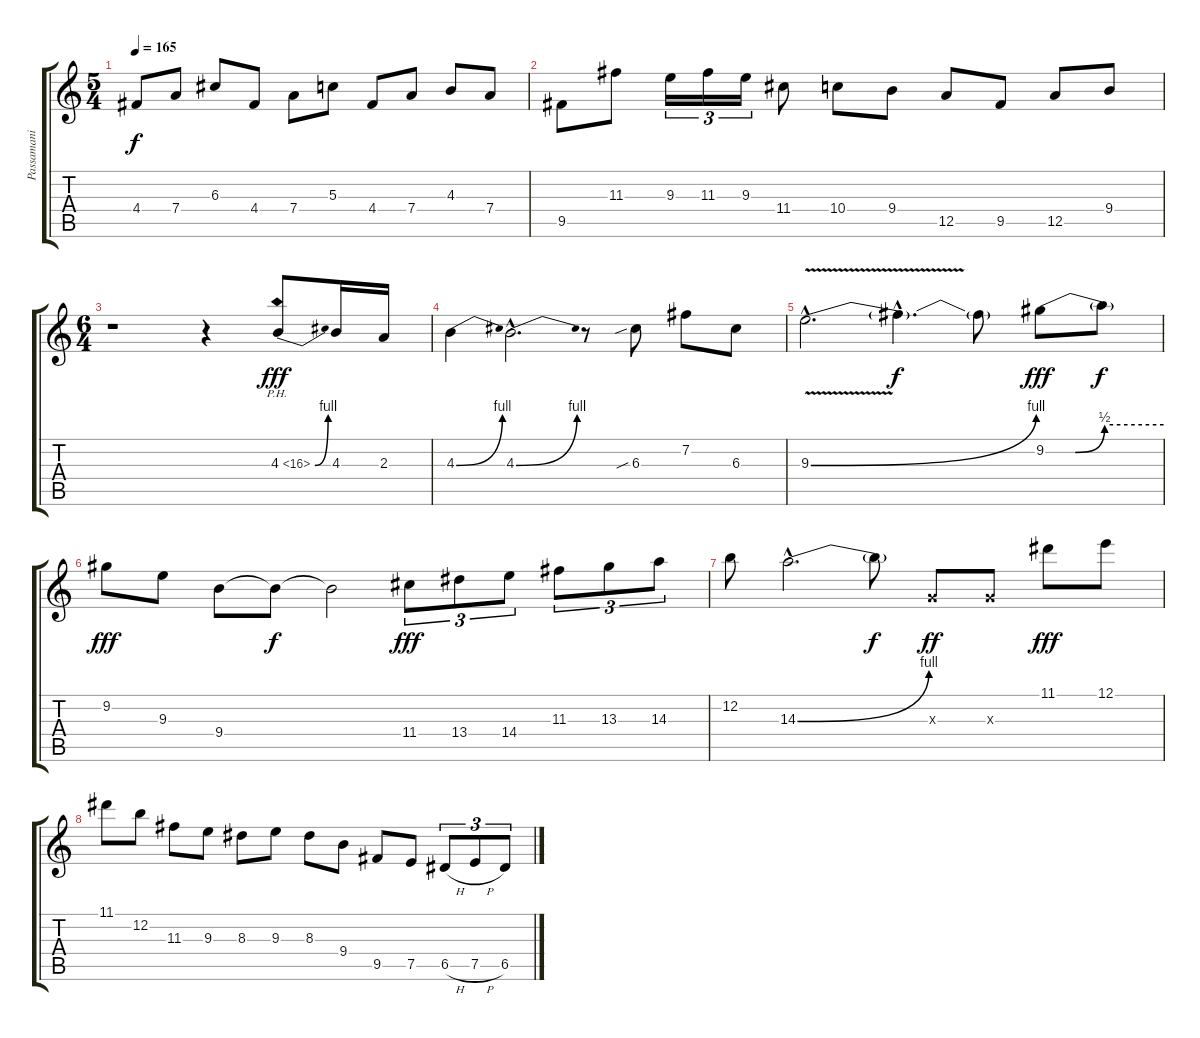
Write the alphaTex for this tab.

\track ("Passamani" "Passamani") {instrument overdrivenguitar}
\staff {score tabs}
\tuning (E4 B3 G3 D3 A2 E2) {hide}
\ts (5 4)
\tempo 165
\clef g2
\ks c
4.4.8{dy f} 7.4.8 6.3.8 4.4.8 7.4.8 5.3.8 4.4.8 7.4.8 4.3.8 7.4.8 |
9.5.8 11.3.8 9.3.16{tu (3 2)} 11.3.16{tu (3 2)} 9.3.16{tu (3 2)} 11.4.8 10.4.8 9.4.8 12.5.8 9.5.8 12.5.8 9.4.8 |
\ts (6 4)
r.1 r.4 4.3{be (bend 0 0 60 4) ph 12}.8{dy fff} 4.3.16 2.3.16 |
4.3{be (bend 0 0 60 4)}.4 4.3{be (bend 0 0 60 4) hac}.2{d} r.8 6.3{sib}.8 7.2.8 6.3.8 |
9.3{be (bend 0 0 60 4) v hac}.2{d} 9.3{hac t}.4{d dy f} 9.3{t}.8 9.2{be (custom 0 0 15 0 30 2 60 2)}.8{dy fff} 9.2{t}.8{dy f} |
9.2.8{dy fff} 9.3.8 9.4.8 9.4{t}.8{dy f} 9.4{t}.2 11.4.8{tu (3 2) dy fff} 13.4.8{tu (3 2)} 14.4.8{tu (3 2)} 11.3.8{tu (3 2)} 13.3.8{tu (3 2)} 14.3.8{tu (3 2)} |
12.2.8 14.3{be (bend 0 0 60 4) hac}.2{d} 14.3{t}.8{dy f} 0.3{x}.8{dy ff} 0.3{x}.8 11.1.8{dy fff} 12.1.8 |
11.1.8 12.2.8 11.3.8 9.3.8 8.3.8 9.3.8 8.3.8 9.4.8 9.5.8 7.5.8 6.5{h}.8{tu (3 2)} 7.5{h}.8{tu (3 2)} 6.5.8{tu (3 2)}
